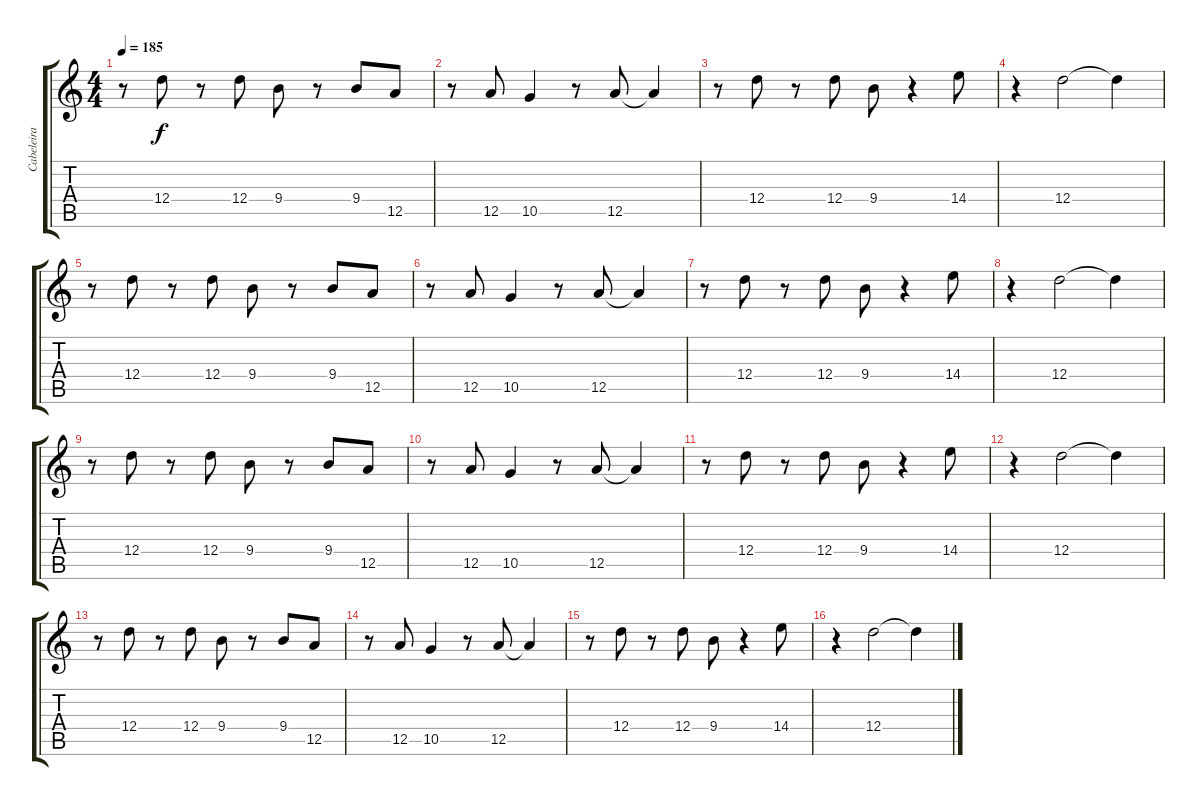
\track ("Cabeleira" "Cabeleira") {instrument electricguitarjazz}
\staff {score tabs}
\tuning (E4 B3 G3 D3 A2 E2) {hide}
\ts (4 4)
\tempo 185
\clef g2
\ks c
r.8{dy f} 12.4.8 r.8 12.4.8 9.4.8 r.8 9.4.8 12.5.8 |
r.8 12.5.8 10.5.4 r.8 12.5.8 12.5{t}.4 |
r.8 12.4.8 r.8 12.4.8 9.4.8 r.4 14.4.8 |
r.4 12.4.2 12.4{t}.4 |
r.8 12.4.8 r.8 12.4.8 9.4.8 r.8 9.4.8 12.5.8 |
r.8 12.5.8 10.5.4 r.8 12.5.8 12.5{t}.4 |
r.8 12.4.8 r.8 12.4.8 9.4.8 r.4 14.4.8 |
r.4 12.4.2 12.4{t}.4 |
r.8 12.4.8 r.8 12.4.8 9.4.8 r.8 9.4.8 12.5.8 |
r.8 12.5.8 10.5.4 r.8 12.5.8 12.5{t}.4 |
r.8 12.4.8 r.8 12.4.8 9.4.8 r.4 14.4.8 |
r.4 12.4.2 12.4{t}.4 |
r.8 12.4.8 r.8 12.4.8 9.4.8 r.8 9.4.8 12.5.8 |
r.8 12.5.8 10.5.4 r.8 12.5.8 12.5{t}.4 |
r.8 12.4.8 r.8 12.4.8 9.4.8 r.4 14.4.8 |
r.4 12.4.2 12.4{t}.4
